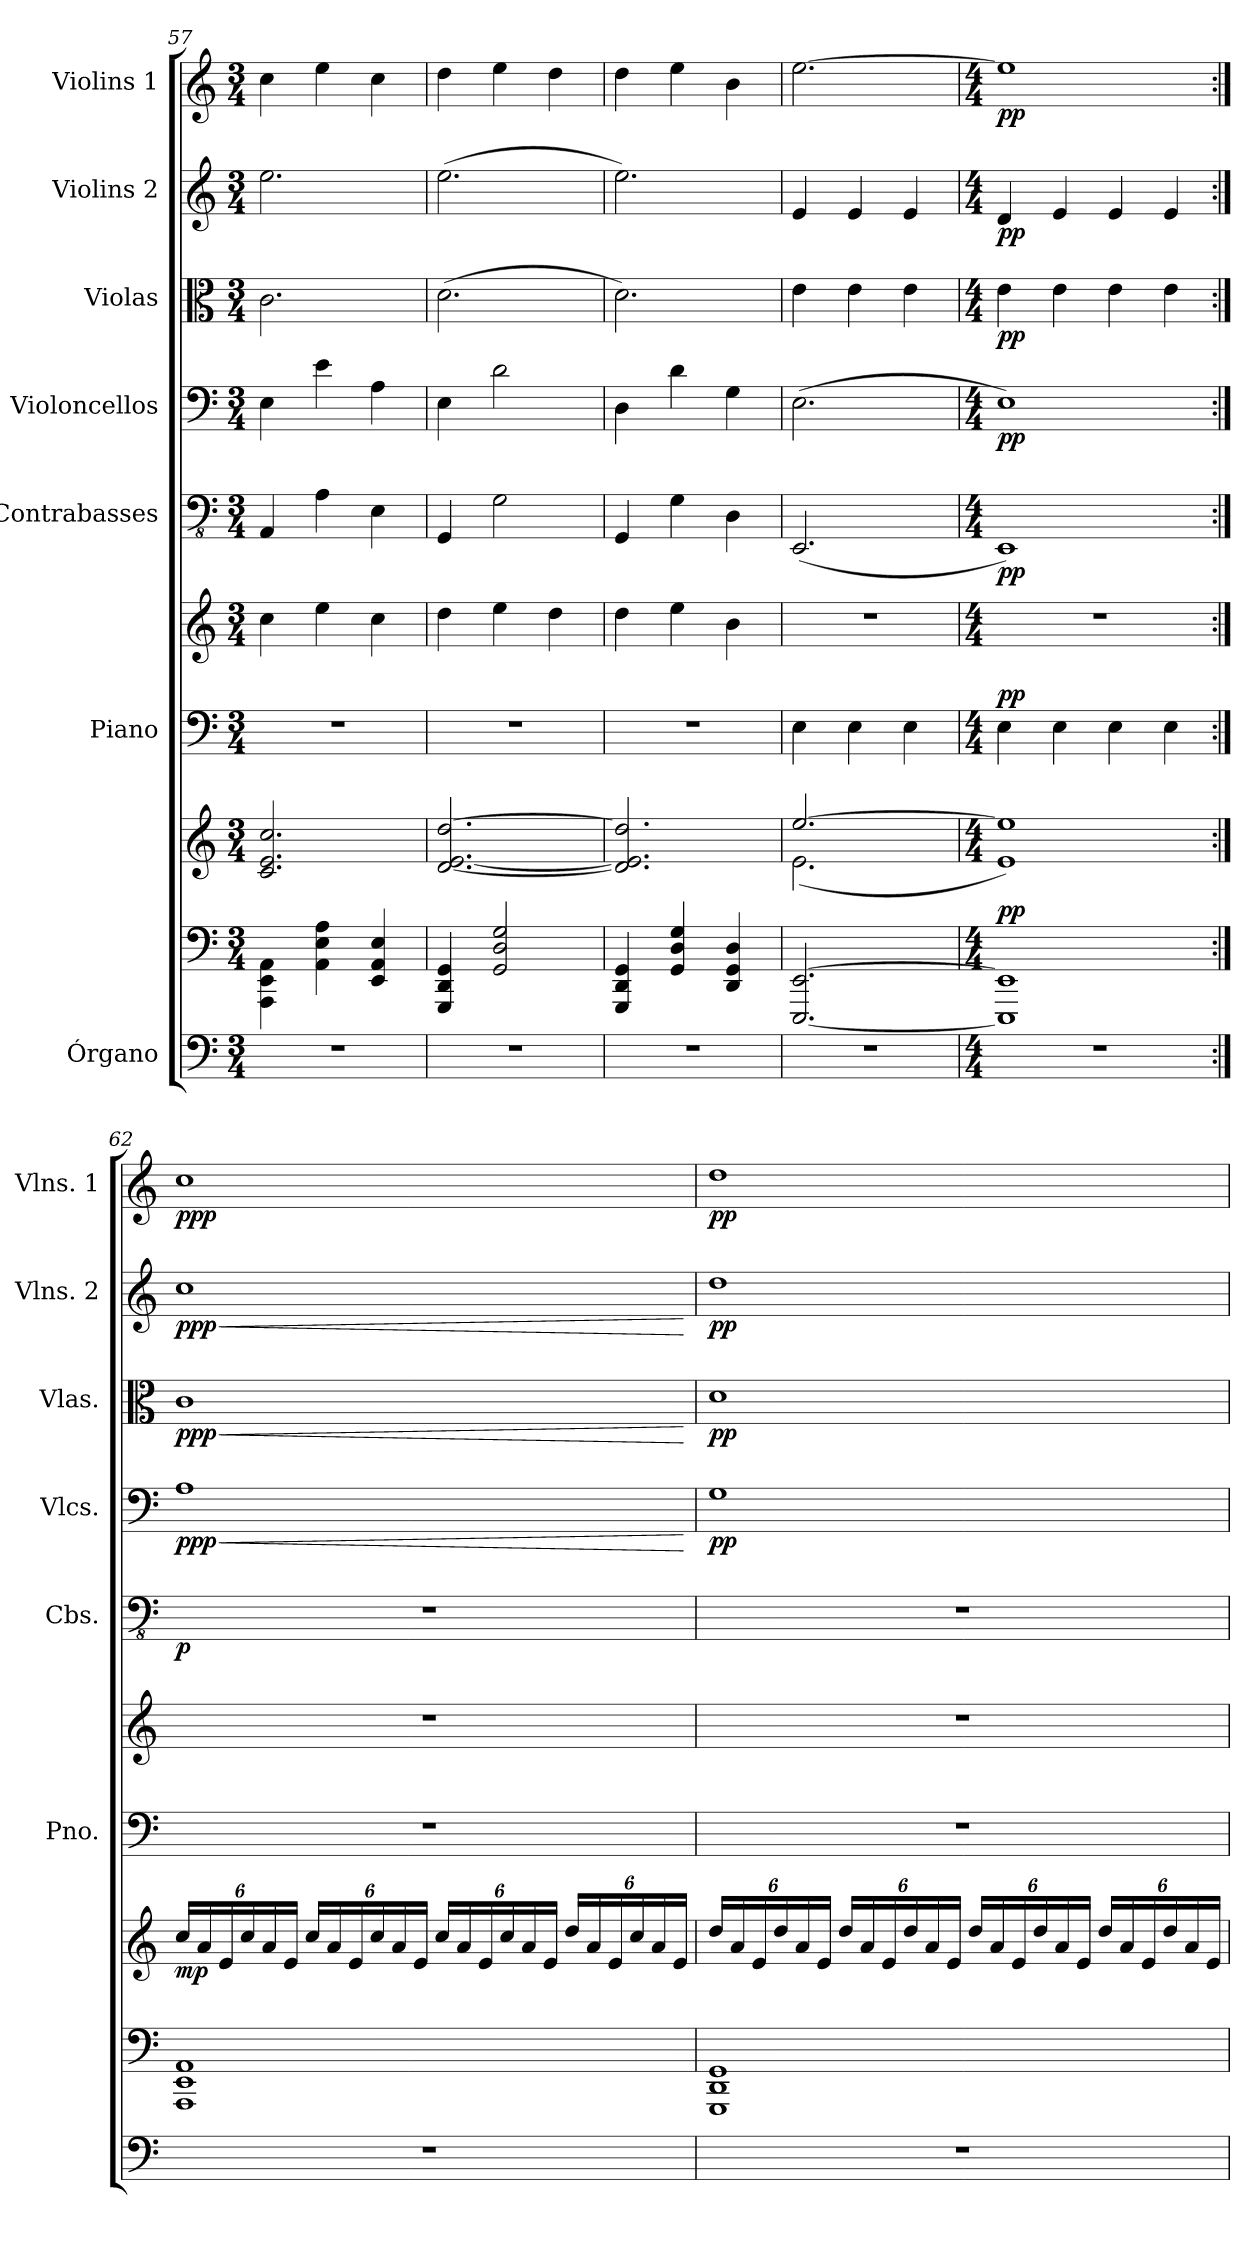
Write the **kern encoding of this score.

**kern	**kern	**kern	**dynam	**kern	**kern	**dynam	**kern	**dynam	**kern	**dynam	**kern	**dynam	**kern	**dynam	**kern	**dynam
*part7	*part7	*part7	*part7	*part6	*part6	*part6	*part5	*part5	*part4	*part4	*part3	*part3	*part2	*part2	*part1	*part1
*staff10	*staff9	*staff8	*staff8/9/10	*staff7	*staff6	*staff6/7	*staff5	*staff5	*staff4	*staff4	*staff3	*staff3	*staff2	*staff2	*staff1	*staff1
*I"Órgano	*	*	*	*I"Piano	*	*	*I"Contrabasses	*	*I"Violoncellos	*	*I"Violas	*	*I"Violins 2	*	*I"Violins 1	*
*	*	*	*	*I'Pno.	*	*	*I'Cbs.	*	*I'Vlcs.	*	*I'Vlas.	*	*I'Vlns. 2	*	*I'Vlns. 1	*
*clefF4	*clefF4	*clefG2	*	*clefF4	*clefG2	*	*clefFv4	*	*clefF4	*	*clefC3	*	*clefG2	*	*clefG2	*
*k[]	*k[]	*k[]	*	*k[]	*k[]	*	*k[]	*	*k[]	*	*k[]	*	*k[]	*	*k[]	*
*M3/4	*M3/4	*M3/4	*	*M3/4	*M3/4	*	*M3/4	*	*M3/4	*	*M3/4	*	*M3/4	*	*M3/4	*
=57	=57	=57	=57	=57	=57	=57	=57	=57	=57	=57	=57	=57	=57	=57	=57	=57
2.r	4AAA\ 4EE\ 4AA\	2.c/ 2.e/ 2.cc/	.	2.r	4cc\	.	4AAA/	.	4E\	.	2.c\	.	2.ee\	.	4cc\	.
.	4AA\ 4E\ 4A\	.	.	.	4ee\	.	4AA\	.	4e\	.	.	.	.	.	4ee\	.
.	4EE/ 4AA/ 4E/	.	.	.	4cc\	.	4EE\	.	4A\	.	.	.	.	.	4cc\	.
=58	=58	=58	=58	=58	=58	=58	=58	=58	=58	=58	=58	=58	=58	=58	=58	=58
2.r	4GGG/ 4DD/ 4GG/	[2.d/ [2.e/ [2.dd/	.	2.r	4dd\	.	4GGG/	.	4E\	.	(2.d\	.	(2.ee\	.	4dd\	.
.	2GG/ 2D/ 2G/	.	.	.	4ee\	.	2GG\	.	2d\	.	.	.	.	.	4ee\	.
.	.	.	.	.	4dd\	.	.	.	.	.	.	.	.	.	4dd\	.
=59	=59	=59	=59	=59	=59	=59	=59	=59	=59	=59	=59	=59	=59	=59	=59	=59
2.r	4GGG/ 4DD/ 4GG/	2.d/] 2.e/] 2.dd/]	.	2.r	4dd\	.	4GGG/	.	4D\	.	2.d\)	.	2.ee\)	.	4dd\	.
.	4GG/ 4D/ 4G/	.	.	.	4ee\	.	4GG\	.	4d\	.	.	.	.	.	4ee\	.
.	4DD/ 4GG/ 4D/	.	.	.	4b\	.	4DD\	.	4G\	.	.	.	.	.	4b\	.
=60	=60	=60	=60	=60	=60	=60	=60	=60	=60	=60	=60	=60	=60	=60	=60	=60
*	*	*^	*	*	*	*	*	*	*	*	*	*	*	*	*	*
2.r	[2.EEE/ [2.EE/	[2.ee/	(2.e\	.	4E\	2.r	.	(2.EEE/	.	(2.E\	.	4e\	.	4e/	.	[2.ee\	.
.	.	.	.	.	4E\	.	.	.	.	.	.	4e\	.	4e/	.	.	.
.	.	.	.	.	4E\	.	.	.	.	.	.	4e\	.	4e/	.	.	.
=61	=61	=61	=61	=61	=61	=61	=61	=61	=61	=61	=61	=61	=61	=61	=61	=61	=61
*M4/4	*M4/4	*M4/4	*	*	*M4/4	*M4/4	*	*M4/4	*	*M4/4	*	*M4/4	*	*M4/4	*	*M4/4	*
!	!	!	!	!LO:DY:a=2	!	!	!LO:DY:a=2	!	!LO:DY:b	!	!LO:DY:b	!	!LO:DY:b	!	!LO:DY:b	!	!LO:DY:b
1r	1EEE] 1EE]	1ee]	1e)	pp	4E\	1r	pp	1EEE)	pp	1E)	pp	4e\	pp	4d/	pp	1ee]	pp
.	.	.	.	.	4E\	.	.	.	.	.	.	4e\	.	4e/	.	.	.
.	.	.	.	.	4E\	.	.	.	.	.	.	4e\	.	4e/	.	.	.
.	.	.	.	.	4E\	.	.	.	.	.	.	4e\	.	4e/	.	.	.
*	*	*v	*v	*	*	*	*	*	*	*	*	*	*	*	*	*	*
!!LO:PB:g=z
=62:|!	=62:|!	=62:|!	=62:|!	=62:|!	=62:|!	=62:|!	=62:|!	=62:|!	=62:|!	=62:|!	=62:|!	=62:|!	=62:|!	=62:|!	=62:|!	=62:|!
*	*	*Xbrackettup	*	*	*	*	*	*	*	*	*	*	*	*	*	*
!	!	!	!LO:DY:b	!	!	!	!	!LO:DY:b	!	!LO:HP:b	!	!LO:HP:b	!	!LO:HP:b	!	!
!	!	!	!	!	!	!	!	!	!	!LO:DY:n=1:b	!	!LO:DY:n=1:b	!	!LO:DY:n=1:b	!	!LO:DY:b
1r	1AAA 1EE 1AA	24cc/LL	mp	1r	1r	.	1r	p	1A	< ppp	1c	< ppp	1cc	< ppp	1cc	ppp
.	.	24a/	.	.	.	.	.	.	.	.	.	.	.	.	.	.
.	.	24e/	.	.	.	.	.	.	.	.	.	.	.	.	.	.
.	.	24cc/	.	.	.	.	.	.	.	.	.	.	.	.	.	.
.	.	24a/	.	.	.	.	.	.	.	.	.	.	.	.	.	.
.	.	24e/JJ	.	.	.	.	.	.	.	.	.	.	.	.	.	.
.	.	24cc/LL	.	.	.	.	.	.	.	.	.	.	.	.	.	.
.	.	24a/	.	.	.	.	.	.	.	.	.	.	.	.	.	.
.	.	24e/	.	.	.	.	.	.	.	.	.	.	.	.	.	.
.	.	24cc/	.	.	.	.	.	.	.	.	.	.	.	.	.	.
.	.	24a/	.	.	.	.	.	.	.	.	.	.	.	.	.	.
.	.	24e/JJ	.	.	.	.	.	.	.	.	.	.	.	.	.	.
.	.	24cc/LL	.	.	.	.	.	.	.	.	.	.	.	.	.	.
.	.	24a/	.	.	.	.	.	.	.	.	.	.	.	.	.	.
.	.	24e/	.	.	.	.	.	.	.	.	.	.	.	.	.	.
.	.	24cc/	.	.	.	.	.	.	.	.	.	.	.	.	.	.
.	.	24a/	.	.	.	.	.	.	.	.	.	.	.	.	.	.
.	.	24e/JJ	.	.	.	.	.	.	.	.	.	.	.	.	.	.
.	.	24dd/LL	.	.	.	.	.	.	.	.	.	.	.	.	.	.
.	.	24a/	.	.	.	.	.	.	.	.	.	.	.	.	.	.
.	.	24e/	.	.	.	.	.	.	.	.	.	.	.	.	.	.
.	.	24cc/	.	.	.	.	.	.	.	.	.	.	.	.	.	.
.	.	24a/	.	.	.	.	.	.	.	.	.	.	.	.	.	.
.	.	24e/JJ	.	.	.	.	.	.	.	.	.	.	.	.	.	.
.	.	.	.	.	.	.	.	.	.	[	.	[	.	[	.	.
!!LO:PB:g=z
=63	=63	=63	=63	=63	=63	=63	=63	=63	=63	=63	=63	=63	=63	=63	=63	=63
!	!	!	!	!	!	!	!	!	!	!LO:DY:b	!	!LO:DY:b	!	!LO:DY:b	!	!LO:DY:b
1r	1GGG 1DD 1GG	24dd/LL	.	1r	1r	.	1r	.	1G	pp	1d	pp	1dd	pp	1dd	pp
.	.	24a/	.	.	.	.	.	.	.	.	.	.	.	.	.	.
.	.	24e/	.	.	.	.	.	.	.	.	.	.	.	.	.	.
.	.	24dd/	.	.	.	.	.	.	.	.	.	.	.	.	.	.
.	.	24a/	.	.	.	.	.	.	.	.	.	.	.	.	.	.
.	.	24e/JJ	.	.	.	.	.	.	.	.	.	.	.	.	.	.
.	.	24dd/LL	.	.	.	.	.	.	.	.	.	.	.	.	.	.
.	.	24a/	.	.	.	.	.	.	.	.	.	.	.	.	.	.
.	.	24e/	.	.	.	.	.	.	.	.	.	.	.	.	.	.
.	.	24dd/	.	.	.	.	.	.	.	.	.	.	.	.	.	.
.	.	24a/	.	.	.	.	.	.	.	.	.	.	.	.	.	.
.	.	24e/JJ	.	.	.	.	.	.	.	.	.	.	.	.	.	.
.	.	24dd/LL	.	.	.	.	.	.	.	.	.	.	.	.	.	.
.	.	24a/	.	.	.	.	.	.	.	.	.	.	.	.	.	.
.	.	24e/	.	.	.	.	.	.	.	.	.	.	.	.	.	.
.	.	24dd/	.	.	.	.	.	.	.	.	.	.	.	.	.	.
.	.	24a/	.	.	.	.	.	.	.	.	.	.	.	.	.	.
.	.	24e/JJ	.	.	.	.	.	.	.	.	.	.	.	.	.	.
.	.	24dd/LL	.	.	.	.	.	.	.	.	.	.	.	.	.	.
.	.	24a/	.	.	.	.	.	.	.	.	.	.	.	.	.	.
.	.	24e/	.	.	.	.	.	.	.	.	.	.	.	.	.	.
.	.	24dd/	.	.	.	.	.	.	.	.	.	.	.	.	.	.
.	.	24a/	.	.	.	.	.	.	.	.	.	.	.	.	.	.
.	.	24e/JJ	.	.	.	.	.	.	.	.	.	.	.	.	.	.
=	=	=	=	=	=	=	=	=	=	=	=	=	=	=	=	=
*-	*-	*-	*-	*-	*-	*-	*-	*-	*-	*-	*-	*-	*-	*-	*-	*-
